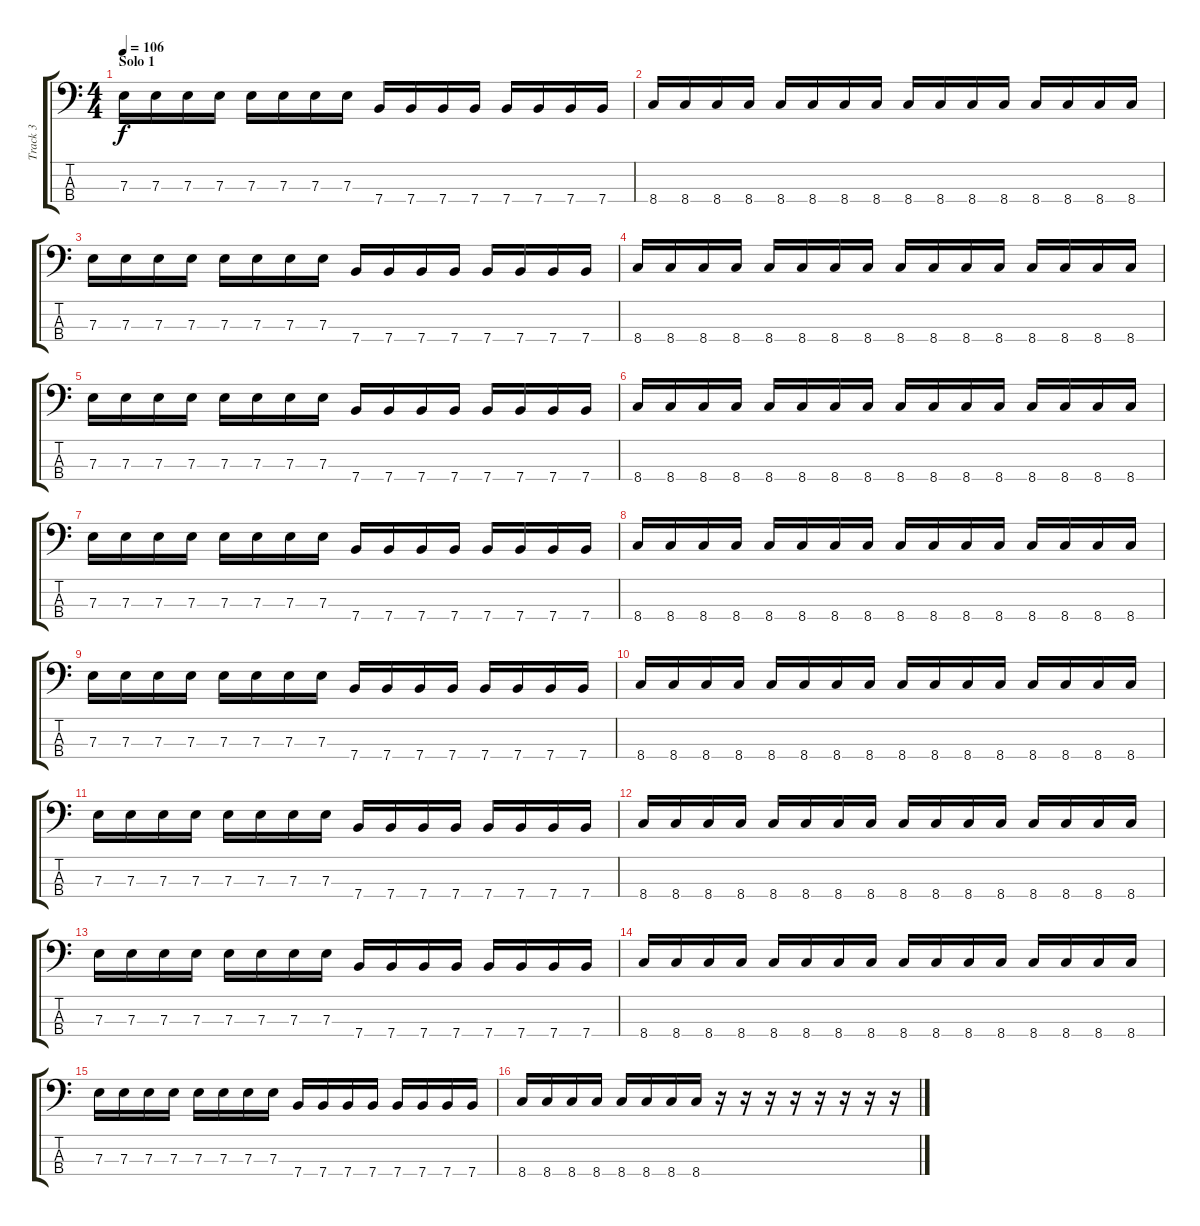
\track ("Track 3" "Track 3") {instrument electricbassfinger}
\staff {score tabs}
\tuning (G2 D2 A1 E1) {hide}
\ts (4 4)
\section ("" "Solo 1")
\tempo 106
\clef f4
\ks c
7.3.16{dy f} 7.3.16 7.3.16 7.3.16 7.3.16 7.3.16 7.3.16 7.3.16 7.4.16 7.4.16 7.4.16 7.4.16 7.4.16 7.4.16 7.4.16 7.4.16 |
8.4.16 8.4.16 8.4.16 8.4.16 8.4.16 8.4.16 8.4.16 8.4.16 8.4.16 8.4.16 8.4.16 8.4.16 8.4.16 8.4.16 8.4.16 8.4.16 |
7.3.16 7.3.16 7.3.16 7.3.16 7.3.16 7.3.16 7.3.16 7.3.16 7.4.16 7.4.16 7.4.16 7.4.16 7.4.16 7.4.16 7.4.16 7.4.16 |
8.4.16 8.4.16 8.4.16 8.4.16 8.4.16 8.4.16 8.4.16 8.4.16 8.4.16 8.4.16 8.4.16 8.4.16 8.4.16 8.4.16 8.4.16 8.4.16 |
7.3.16 7.3.16 7.3.16 7.3.16 7.3.16 7.3.16 7.3.16 7.3.16 7.4.16 7.4.16 7.4.16 7.4.16 7.4.16 7.4.16 7.4.16 7.4.16 |
8.4.16 8.4.16 8.4.16 8.4.16 8.4.16 8.4.16 8.4.16 8.4.16 8.4.16 8.4.16 8.4.16 8.4.16 8.4.16 8.4.16 8.4.16 8.4.16 |
7.3.16 7.3.16 7.3.16 7.3.16 7.3.16 7.3.16 7.3.16 7.3.16 7.4.16 7.4.16 7.4.16 7.4.16 7.4.16 7.4.16 7.4.16 7.4.16 |
8.4.16 8.4.16 8.4.16 8.4.16 8.4.16 8.4.16 8.4.16 8.4.16 8.4.16 8.4.16 8.4.16 8.4.16 8.4.16 8.4.16 8.4.16 8.4.16 |
7.3.16 7.3.16 7.3.16 7.3.16 7.3.16 7.3.16 7.3.16 7.3.16 7.4.16 7.4.16 7.4.16 7.4.16 7.4.16 7.4.16 7.4.16 7.4.16 |
8.4.16 8.4.16 8.4.16 8.4.16 8.4.16 8.4.16 8.4.16 8.4.16 8.4.16 8.4.16 8.4.16 8.4.16 8.4.16 8.4.16 8.4.16 8.4.16 |
7.3.16 7.3.16 7.3.16 7.3.16 7.3.16 7.3.16 7.3.16 7.3.16 7.4.16 7.4.16 7.4.16 7.4.16 7.4.16 7.4.16 7.4.16 7.4.16 |
8.4.16 8.4.16 8.4.16 8.4.16 8.4.16 8.4.16 8.4.16 8.4.16 8.4.16 8.4.16 8.4.16 8.4.16 8.4.16 8.4.16 8.4.16 8.4.16 |
7.3.16 7.3.16 7.3.16 7.3.16 7.3.16 7.3.16 7.3.16 7.3.16 7.4.16 7.4.16 7.4.16 7.4.16 7.4.16 7.4.16 7.4.16 7.4.16 |
8.4.16 8.4.16 8.4.16 8.4.16 8.4.16 8.4.16 8.4.16 8.4.16 8.4.16 8.4.16 8.4.16 8.4.16 8.4.16 8.4.16 8.4.16 8.4.16 |
7.3.16 7.3.16 7.3.16 7.3.16 7.3.16 7.3.16 7.3.16 7.3.16 7.4.16 7.4.16 7.4.16 7.4.16 7.4.16 7.4.16 7.4.16 7.4.16 |
8.4.16 8.4.16 8.4.16 8.4.16 8.4.16 8.4.16 8.4.16 8.4.16 r.16 r.16 r.16 r.16 r.16 r.16 r.16 r.16
